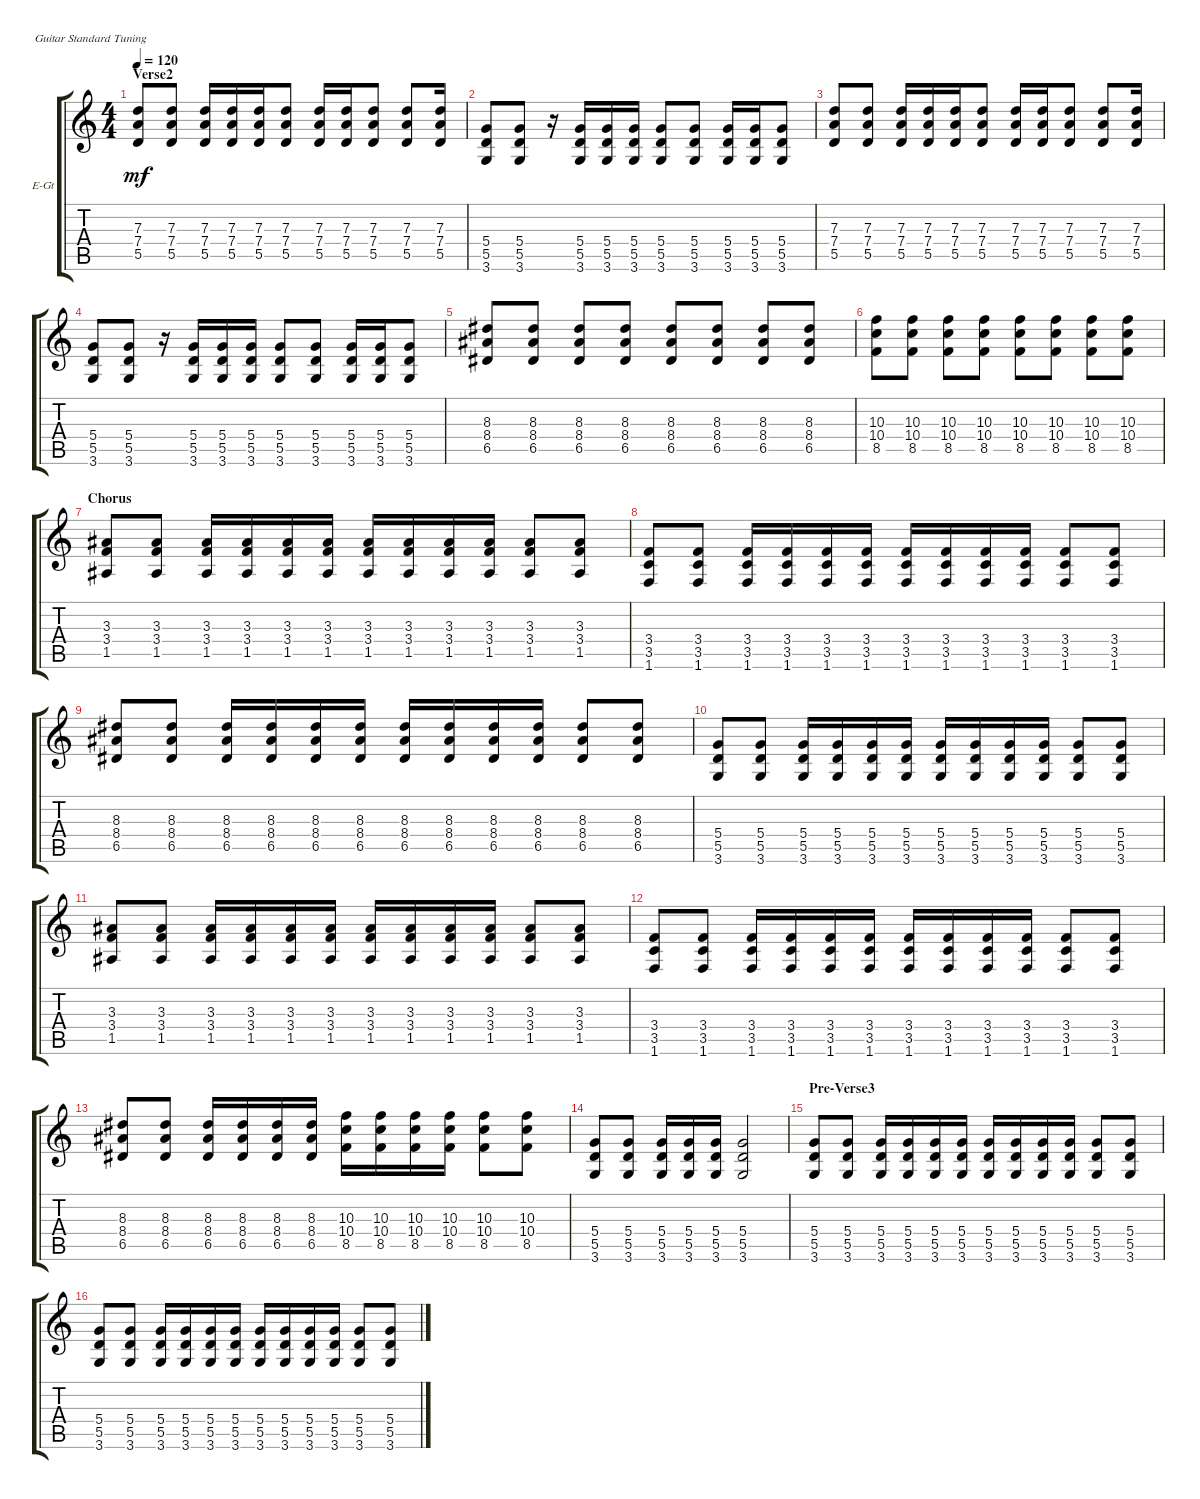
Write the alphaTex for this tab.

\defaultSystemsLayout 4
\bracketExtendMode groupsimilarinstruments
\firstSystemTrackNameOrientation horizontal
\otherSystemsTrackNameOrientation horizontal
\track ("Bobby Bekool - Rythm " "E-Gt") {instrument distortionguitar}
\staff {score tabs}
\tuning (E4 B3 G3 D3 A2 E2)
\ts (4 4)
\section ("" "Verse2")
\tempo 120
\clef g2
\ks c
(5.5 7.4 7.3).8{dy mf} (5.5 7.4 7.3).8 (5.5 7.4 7.3).16 (5.5 7.4 7.3).16 (5.5 7.4 7.3).16 (5.5 7.4 7.3).8 (5.5 7.4 7.3).16 (5.5 7.4 7.3).16 (5.5 7.4 7.3).8 (5.5 7.4 7.3).8 (5.5 7.4 7.3).16 |
(3.6 5.5 5.4).8 (3.6 5.5 5.4).8 r.16 (3.6 5.5 5.4).16 (3.6 5.5 5.4).16 (3.6 5.5 5.4).16 (3.6 5.5 5.4).8 (3.6 5.5 5.4).8 (3.6 5.5 5.4).16 (3.6 5.5 5.4).16 (3.6 5.5 5.4).8 |
(5.5 7.4 7.3).8 (5.5 7.4 7.3).8 (5.5 7.4 7.3).16 (5.5 7.4 7.3).16 (5.5 7.4 7.3).16 (5.5 7.4 7.3).8 (5.5 7.4 7.3).16 (5.5 7.4 7.3).16 (5.5 7.4 7.3).8 (5.5 7.4 7.3).8 (5.5 7.4 7.3).16 |
(3.6 5.5 5.4).8 (3.6 5.5 5.4).8 r.16 (3.6 5.5 5.4).16 (3.6 5.5 5.4).16 (3.6 5.5 5.4).16 (3.6 5.5 5.4).8 (3.6 5.5 5.4).8 (3.6 5.5 5.4).16 (3.6 5.5 5.4).16 (3.6 5.5 5.4).8 |
(6.5 8.4 8.3).8 (6.5 8.4 8.3).8 (6.5 8.4 8.3).8 (6.5 8.4 8.3).8 (6.5 8.4 8.3).8 (6.5 8.4 8.3).8 (6.5 8.4 8.3).8 (6.5 8.4 8.3).8 |
(8.5 10.4 10.3).8 (8.5 10.4 10.3).8 (8.5 10.4 10.3).8 (8.5 10.4 10.3).8 (8.5 10.4 10.3).8 (8.5 10.4 10.3).8 (8.5 10.4 10.3).8 (8.5 10.4 10.3).8 |
\section ("" "Chorus")
(1.5 3.4 3.3).8 (1.5 3.4 3.3).8 (1.5 3.4 3.3).16 (1.5 3.4 3.3).16 (1.5 3.4 3.3).16 (1.5 3.4 3.3).16 (1.5 3.4 3.3).16 (1.5 3.4 3.3).16 (1.5 3.4 3.3).16 (1.5 3.4 3.3).16 (1.5 3.4 3.3).8 (1.5 3.4 3.3).8 |
(1.6 3.5 3.4).8 (1.6 3.5 3.4).8 (1.6 3.5 3.4).16 (1.6 3.5 3.4).16 (1.6 3.5 3.4).16 (1.6 3.5 3.4).16 (1.6 3.5 3.4).16 (1.6 3.5 3.4).16 (1.6 3.5 3.4).16 (1.6 3.5 3.4).16 (1.6 3.5 3.4).8 (1.6 3.5 3.4).8 |
(6.5 8.4 8.3).8 (6.5 8.4 8.3).8 (6.5 8.4 8.3).16 (6.5 8.4 8.3).16 (6.5 8.4 8.3).16 (6.5 8.4 8.3).16 (6.5 8.4 8.3).16 (6.5 8.4 8.3).16 (6.5 8.4 8.3).16 (6.5 8.4 8.3).16 (6.5 8.4 8.3).8 (6.5 8.4 8.3).8 |
(3.6 5.5 5.4).8 (3.6 5.5 5.4).8 (3.6 5.5 5.4).16 (3.6 5.5 5.4).16 (3.6 5.5 5.4).16 (3.6 5.5 5.4).16 (3.6 5.5 5.4).16 (3.6 5.5 5.4).16 (3.6 5.5 5.4).16 (3.6 5.5 5.4).16 (3.6 5.5 5.4).8 (3.6 5.5 5.4).8 |
(1.5 3.4 3.3).8 (1.5 3.4 3.3).8 (1.5 3.4 3.3).16 (1.5 3.4 3.3).16 (1.5 3.4 3.3).16 (1.5 3.4 3.3).16 (1.5 3.4 3.3).16 (1.5 3.4 3.3).16 (1.5 3.4 3.3).16 (1.5 3.4 3.3).16 (1.5 3.4 3.3).8 (1.5 3.4 3.3).8 |
(1.6 3.5 3.4).8 (1.6 3.5 3.4).8 (1.6 3.5 3.4).16 (1.6 3.5 3.4).16 (1.6 3.5 3.4).16 (1.6 3.5 3.4).16 (1.6 3.5 3.4).16 (1.6 3.5 3.4).16 (1.6 3.5 3.4).16 (1.6 3.5 3.4).16 (1.6 3.5 3.4).8 (1.6 3.5 3.4).8 |
(6.5 8.4 8.3).8 (6.5 8.4 8.3).8 (6.5 8.4 8.3).16 (6.5 8.4 8.3).16 (6.5 8.4 8.3).16 (6.5 8.4 8.3).16 (8.5 10.4 10.3).16 (8.5 10.4 10.3).16 (8.5 10.4 10.3).16 (8.5 10.4 10.3).16 (8.5 10.4 10.3).8 (8.5 10.4 10.3).8 |
(3.6 5.5 5.4).8 (3.6 5.5 5.4).8 (3.6 5.5 5.4).16 (3.6 5.5 5.4).16 (3.6 5.5 5.4).16 (3.6 5.5 5.4).2 |
\section ("" "Pre-Verse3")
(3.6 5.5 5.4).8 (3.6 5.5 5.4).8 (3.6 5.5 5.4).16 (3.6 5.5 5.4).16 (3.6 5.5 5.4).16 (3.6 5.5 5.4).16 (3.6 5.5 5.4).16 (3.6 5.5 5.4).16 (3.6 5.5 5.4).16 (3.6 5.5 5.4).16 (3.6 5.5 5.4).8 (3.6 5.5 5.4).8 |
(3.6 5.5 5.4).8 (3.6 5.5 5.4).8 (3.6 5.5 5.4).16 (3.6 5.5 5.4).16 (3.6 5.5 5.4).16 (3.6 5.5 5.4).16 (3.6 5.5 5.4).16 (3.6 5.5 5.4).16 (3.6 5.5 5.4).16 (3.6 5.5 5.4).16 (3.6 5.5 5.4).8 (3.6 5.5 5.4).8
